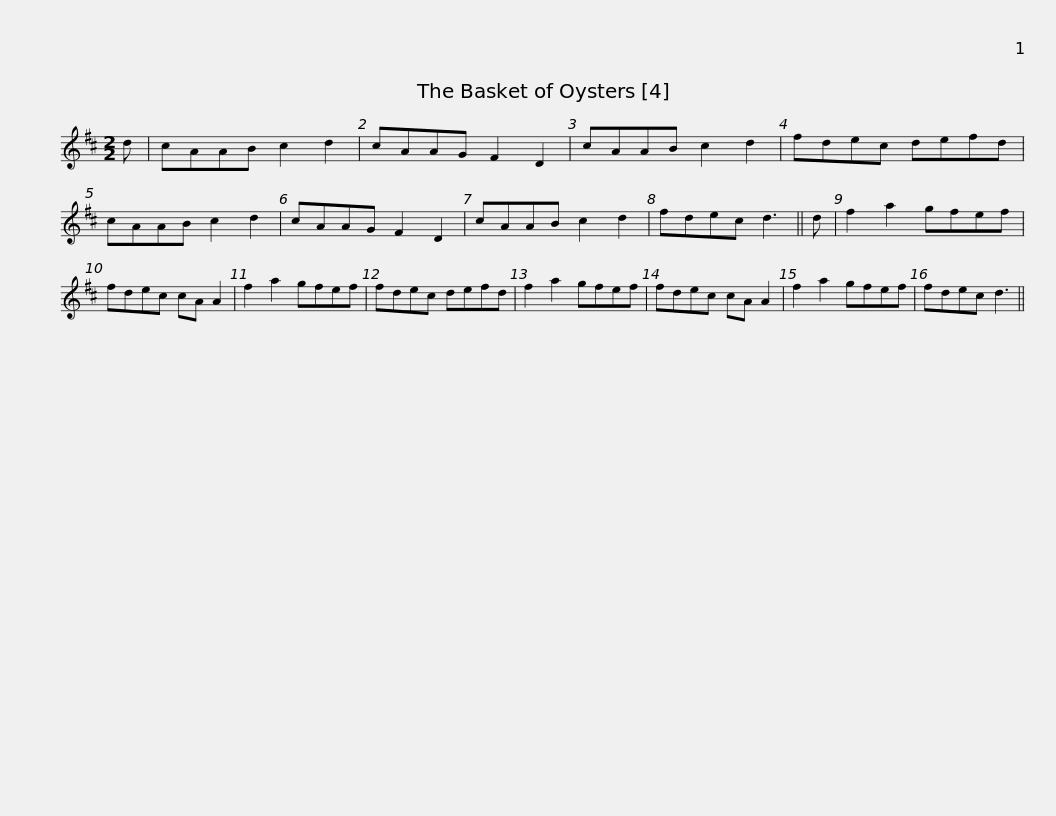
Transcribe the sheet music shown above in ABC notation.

X:1
L:1/8
M:2/2
I:linebreak $
K:D
V:1 treble
V:1
 d | cAAB c2 d2 | cAAG F2 D2 | cAAB c2 d2 | fdec defd | %5
 cAAB c2 d2 | cAAG F2 D2 |$ cAAB c2 d2 | fdec d3 || d | %10
 f2 a2 gfef | fdec cA A2 | f2 a2 gfef | fdec defd |$ f2 a2 gfef | %15
 fdec cA A2 | f2 a2 gfef | fdec d3 || %18
